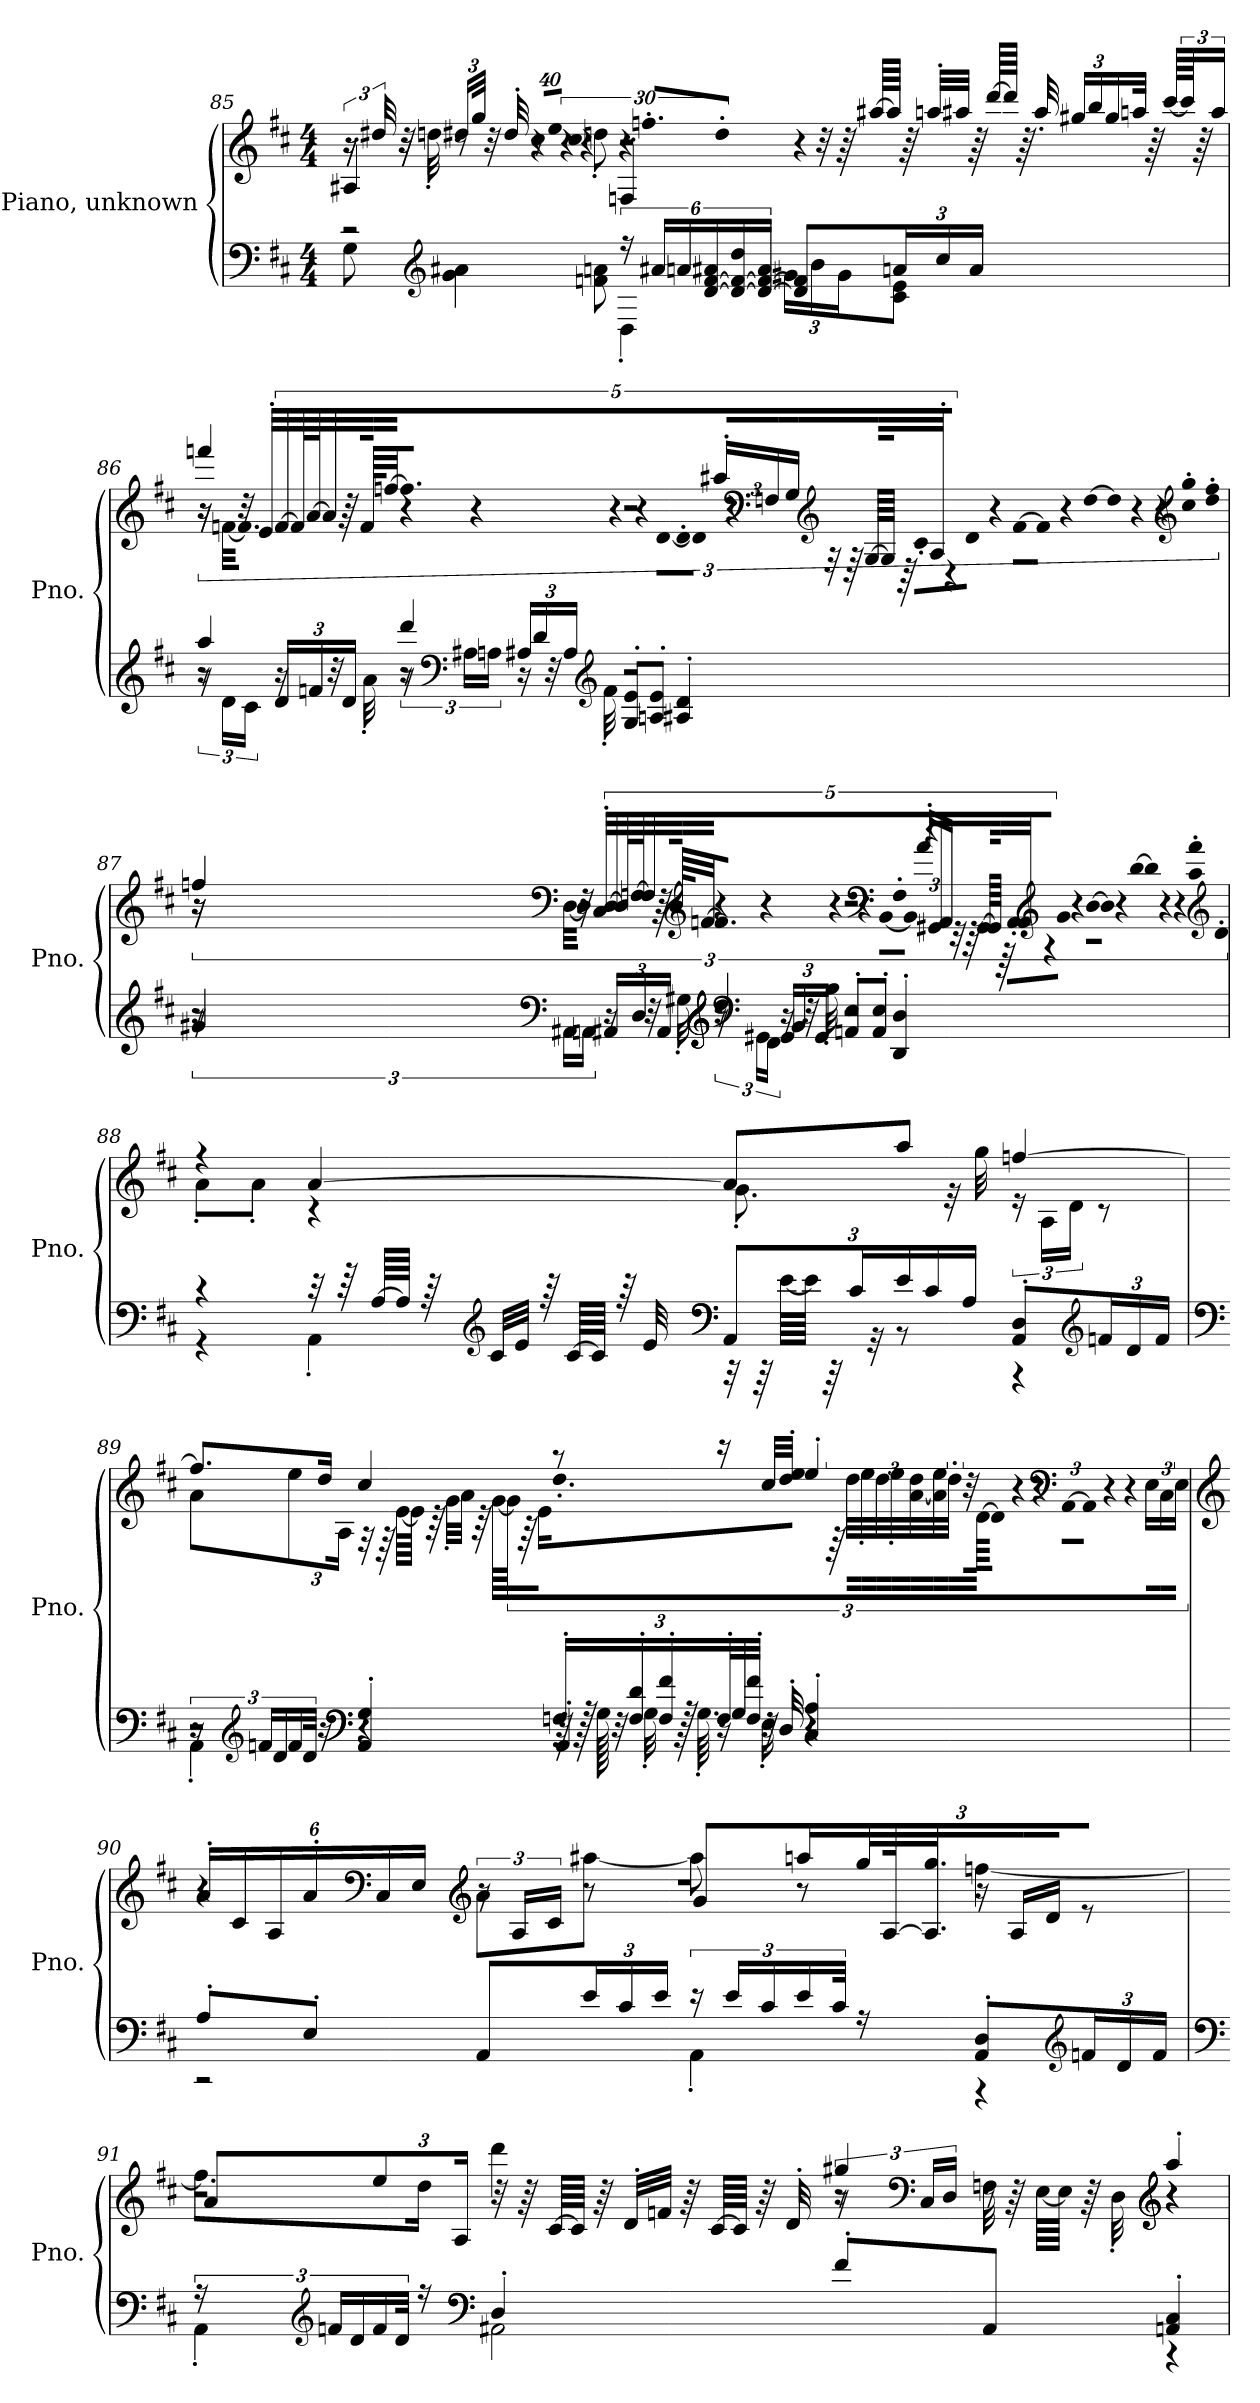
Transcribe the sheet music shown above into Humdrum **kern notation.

**kern	**kern
*part1	*part1
*staff2	*staff1
*I"Piano, unknown	*
*I'Pno.	*
!!LO:LB:g=z
*clefF4	*clefG2
*k[f#c#]	*k[f#c#]
*M4/4	*M4/4
=85	=85
*^	*^
*	*	*	*^
2r	8G\	24r	16r	4A#X'/
.	.	48dd#X/	.	.
.	.	16r	32r	.
.	.	.	32ddn'\	.
*clefG2	*	*	*	*
*	*	*Xbrackettup	*	*
.	4g\ 4a#X\	24dd#X/LL	8r	.
.	.	48gg/JJk	.	.
.	.	32r	.	.
.	.	32dd#'/	.	.
*	*	*brackettup	*	*
!	!	!LO:N:vis=32	!	!
.	.	640%23cc#/LLL	8r	4r
!	!	!LO:N:vis=32	!	!
.	.	640%23ee/JJJ	.	.
!	!	!LO:N:vis=64	!	!
.	.	960%17r	.	.
!	!	!LO:N:vis=64	!	!
.	.	960%17cc#/	.	.
!	!	!LO:N:vis=32	!	!
.	.	640%23r	.	.
.	8fn\ 8an\	.	8ddn'\	.
!	!	!LO:N:vis=64	!	!
.	.	960%17r	.	.
!	!	!LO:N:vis=32.	!	!
.	.	1920%103ffn'/LLL	.	.
!	!	!LO:N:vis=32	!	!
.	.	640%23dd'/JJJ	.	.
24r	4D'\	.	2r	4Fn'/
.	.	32r	.	.
.	.	64r	.	.
24a#X/LL	.	.	.	.
.	.	[64aa#X/LLLL	.	.
.	.	64aa#/JJJJ]	.	.
.	.	64r	.	.
24an/	.	.	.	.
.	.	32aan'/LLL	.	.
*Xbrackettup	*	*	*	*
[24d/ [24f/ 24a#X/	.	.	.	.
.	.	32aa#X/JJJ	.	.
.	.	64r	.	.
24d/_ 24f/_ 24dd/	.	.	.	.
.	.	[64ddd/LLLL	.	.
.	.	64ddd/JJJJ]	.	.
.	.	64r	.	.
24d/_ 24f/_ 24a#/JJ	.	.	.	.
.	.	32aa#'/	.	.
8d/] 8f/]L	24g#X\LL	.	.	4r
*	*	*Xbrackettup	*	*
.	.	24gg#X/LL	.	.
.	24b\	.	.	.
.	.	24bb/	.	.
.	24g#\J	.	.	.
.	.	24gg#/	.	.
24an/L	8c#\ 8e\J	.	.	.
.	.	32aan/JJk	.	.
.	.	64r	.	.
24cc#/	.	.	.	.
.	.	[64ccc#/LLLL	.	.
*	*	*brackettup	*	*
.	.	96ccc#/JJJJ]	.	.
.	.	96r	.	.
24a/JJ	.	.	.	.
.	.	24aa/	.	.
1920ryy	1920ryy	.	1920ryy	1920ryy
!!LO:LB:g=z	!!	!!
=86	=86	=86	=86	=86
*	*brackettup	*	*	*
*	*^	*	*	*
4aa/	24r	8r	4fffn/	24r	16r
.	24d\LL	.	.	[48fn\KKL	.
.	.	.	.	8.f\J]	32r
.	24c#\JJ	.	.	.	.
.	.	.	.	.	32e'/LLL
*	*	*Xbrackettup	*	*	*
.	16r	24d/LL	.	.	[40f/
.	.	.	.	.	80f/L]
.	.	.	.	.	[80a/J
.	.	24fn/	.	.	.
.	.	.	.	.	40a/JJJ]
.	32r	.	.	.	.
.	.	.	.	.	80r
.	.	24d/JJ	.	.	.
.	.	.	.	.	80f/KLLL
.	32a'\	.	.	.	.
.	.	.	.	.	[40ffn/JJ
*	*brackettup	*	*	*	*
4ddd/	24r	8r	4r	32r	8.ff/J]
.	.	.	.	64r	.
*clefF4	*	*	*	*	*
.	24A#X\LL	.	.	.	.
.	.	.	.	[64d\LLLL	.
.	.	.	.	64d\JJJJ]	.
.	.	.	.	64r	.
.	24An\JJ	.	.	.	.
.	.	.	.	32c#'\LLL	.
*	*	*Xbrackettup	*	*	*
.	16r	24A#X/LL	.	32d\JJJ	.
.	.	.	.	64r	.
.	.	24d/	.	.	.
.	.	.	.	[64f\LLLL	.
.	32r	.	.	64f\JJJJ]	32r
.	.	.	.	64r	.
.	.	24A#/JJ	.	.	.
*clefG2	*	*	*	*	*
.	32f'\	.	.	[32dd\	32d'/
*	*	*	*	*	*Xbrackettup
2r	2r	8G/' 8e/'L	2r	32dd\]	24aa#X'/LL
.	.	.	.	32r	.
*	*	*	*clefF4	*	*
.	.	.	.	.	24Fn/
.	.	.	.	16r	.
.	.	.	.	.	24G/JJ
*	*	*	*clefG2	*	*
.	.	8An/' 8e/'J	.	8cc#\' 8gg\'	32r
.	.	.	.	.	64r
.	.	.	.	.	[64G/LLLL
.	.	.	.	.	64G/JJJJ]
.	.	.	.	.	64r
.	.	.	.	.	32A'/
.	.	4A#X/' 4d/'	.	4dd\' 4ff\'	4r
!!LO:LB:g=z	!!	!!
=87	=87	=87	=87	=87	=87
*	*brackettup	*	*	*brackettup	*
4g#X/	24r	8r	4ffn/	24r	16r
*clefF4	*	*	*clefF4	*	*
.	24AA#X\LL	.	.	[48D\KKL	.
.	.	.	.	8.D\J]	32r
.	24AAn\JJ	.	.	.	.
.	.	.	.	.	32C#'/LLL
*	*	*Xbrackettup	*	*	*
.	16r	24AA#X/LL	.	.	[40D/
.	.	.	.	.	80D/L]
.	.	.	.	.	[80Fn/J
.	.	24D/	.	.	.
.	.	.	.	.	40F/JJJ]
.	32r	.	.	.	.
.	.	.	.	.	80r
.	.	24AA#/JJ	.	.	.
.	.	.	.	.	80D/KLLL
.	32G#X'\	.	.	.	.
*	*	*	*clefG2	*	*
.	.	.	.	.	[40fn/JJ
*clefG2	*	*	*	*	*
*	*brackettup	*	*	*	*
4dd/	24r	8r	4r	32r	8.f/J]
.	.	.	.	64r	.
*clefF4	*	*	*	*	*
.	24GG#X\LL	.	.	.	.
*	*	*	*clefF4	*	*
.	.	.	.	[64BB\LLLL	.
.	.	.	.	64BB\JJJJ]	.
.	.	.	.	64r	.
.	24FF#\JJ	.	.	.	.
.	.	.	.	32AA'\LLL	.
*	*	*Xbrackettup	*	*	*
.	16r	24GG#/LL	.	32BB\JJJ	.
.	.	.	.	64r	.
.	.	24BB/	.	.	.
.	.	.	.	[64D\LLLL	.
.	32r	.	.	64D\JJJJ]	32r
.	.	.	.	64r	.
.	.	24GG#/JJ	.	.	.
.	32B'\	.	.	[32d\	32F'/
*	*	*	*	*	*Xbrackettup
2r	2r	8AAn/' 8E/'L	2r	32d\]	24a'/LL
.	.	.	.	32r	.
.	.	.	.	.	24GG#X/
.	.	.	.	16r	.
.	.	.	.	.	24AA/JJ
.	.	8AA/' 8E/'J	.	8c#\' 8a\'	32r
.	.	.	.	.	64r
.	.	.	.	.	[64GG#/LLLL
.	.	.	.	.	64GG#/JJJJ]
.	.	.	.	.	64r
.	.	.	.	.	32AA/
*	*	*	*clefG2	*	*
.	.	4DD/' 4D/'	.	4d'\	4r
*	*v	*v	*	*	*
*	*	*	*v	*v
!!LO:LB:g=z
=88	=88	=88	=88
4r	4r	4r	8a'\L
.	.	.	8a'\J
32r	4AA'\	[4a/	4r
64r	.	.	.
[64A/LLLL	.	.	.
64A/JJJJ]	.	.	.
64r	.	.	.
*clefG2	*	*	*
32c#/LLL	.	.	.
32e/JJJ	.	.	.
64r	.	.	.
[64c#/LLLL	.	.	.
64c#/JJJJ]	.	.	.
64r	.	.	.
32e/	.	.	.
*clefF4	*	*	*
12AA/L	32r	8a/L]	8.g'\
.	64r	.	.
.	[64e\LLLL	.	.
.	64e\JJJJ]	.	.
.	64r	.	.
24c#/L	.	.	.
.	32r	.	.
24e/	8r	8aa/J	.
24c#/	.	.	.
.	.	.	32r
24A/JJ	.	.	.
.	.	.	32gg\
*	*	*	*brackettup
8AA/' 8D/'L	4r	[4ffn/	24r
.	.	.	24A\LL
.	.	.	24d\JJ
*clefG2	*	*	*
24fn/L	.	.	8r
24d/	.	.	.
24f/JJ	.	.	.
*v	*v	*	*
!!LO:LB:g=z	!!
=89	=89	=89
*clefF4	*	*
*brackettup	*	*
*^	*	*
*	*^	*	*
24r	4AA'\	2r	8.ff/L]	8a\L
*clefG2	*	*	*	*
24fn/LL	.	.	.	.
24d/	.	.	.	.
*Xbrackettup	*	*	*	*Xbrackettup
24f/	.	.	.	12ee\
48d/JJk	.	.	.	.
16r	.	.	16dd/Jk	.
.	.	.	.	24A\Jk
*clefF4	*	*	*	*
4AA/' 4G/'	4r	.	4cc#/	32r
.	.	.	.	64r
.	.	.	.	[64e\LLLL
.	.	.	.	64e\JJJJ]
.	.	.	.	64r
.	.	.	.	32g'\LLL
.	.	.	.	32a\JJJ
.	.	.	.	64r
.	.	.	.	[64g\LLLL
*	*	*	*	*brackettup
.	.	.	.	96g\JJJJ]
.	.	.	.	96r
.	.	.	.	24e\LL
24Fn'/LL	64r	4AA'/	8r	64.dd'\LL
.	128r	.	.	.
.	128G\	.	.	128ee\JJJJk
.	32r	.	.	96r
24F/' 24d/'	.	.	.	48dd\LLL
*	*	*	*	*Xbrackettup
.	32G'\	.	.	48ee'\
24F/' 24f/'	.	.	.	48dd\
.	128r	.	.	.
.	64.G'\	.	.	.
.	.	.	.	48ee'\
48F'/L	16r	.	16r	[48a\ 48dd\
48G/	.	.	.	48a\] 48ee\
48F/' 48f/'JJJ	.	.	.	48dd'\JJJ
*	*	*	*	*brackettup
32r	16E'\	.	32cc#/LLL	48r
.	.	.	.	[96d\KLLL
32D'/	.	.	32dd'/JJJ	32d\JJJ]
4C#/' 4A/'	4r	4r	4ee'/	32r
.	.	.	.	64r
*	*	*	*clefF4	*
.	.	.	.	[64AA\LLLL
.	.	.	.	64AA\JJJJ]
.	.	.	.	64r
.	.	.	.	32r
*	*	*	*	*Xbrackettup
.	.	.	.	24E\LL
.	.	.	.	24C#\
.	.	.	.	24E\JJ
*v	*v	*v	*	*
*	*v	*v
!!LO:PB:g=z
=90	=90
*	*clefG2
*^	*^
*	*	*	*^
8A'/L	2r	1r	4r	24a'/LL
.	.	.	.	24c#/
.	.	.	.	24A/
8E'/J	.	.	.	24a'/
*	*	*clefF4	*	*
.	.	.	.	24C#/
.	.	.	.	24E/JJ
*	*	*clefG2	*	*
*	*	*	*	*brackettup
8AA/L	.	.	8a\L	24r
.	.	.	.	24A/LL
.	.	.	.	24c#/JJ
24e/L	.	.	[8aa#X\J	8r
24c#/	.	.	.	.
24e/JJ	.	.	.	.
*brackettup	*	*	*	*
24r	4AA'\	.	8aa#\]	8g/L
24e/LL	.	.	.	.
24c#/	.	.	.	.
*Xbrackettup	*	*	*	*
24e/	.	.	8r	16aan/L
48c#/JJk	.	.	.	.
*	*	*	*	*Xbrackettup
16r	.	.	.	48gg/L
.	.	.	.	[96A/K
.	.	.	.	48.A/] 48.gg/JJJ
*	*	*	*	*brackettup
8AA/' 8D/'L	4r	.	[4ffn\	24r
.	.	.	.	24A/LL
.	.	.	.	24d/JJ
*clefG2	*	*	*	*
24fn/L	.	.	.	8r
24d/	.	.	.	.
24f/JJ	.	.	.	.
!!LO:LB:g=z	!!	!!
=91	=91	=91	=91	=91
*clefF4	*	*	*	*
*brackettup	*	*	*	*
24r	4AA'\	2r	8.ff\L]	8a/L
*clefG2	*	*	*	*
24fn/LL	.	.	.	.
24d/	.	.	.	.
*Xbrackettup	*	*	*	*Xbrackettup
24f/	.	.	.	12ee/
48d/JJk	.	.	.	.
16r	.	.	16dd\Jk	.
.	.	.	.	24A/Jk
*clefF4	*	*	*	*
4D'/	2AA#X\	.	4ddd\	32r
.	.	.	.	64r
.	.	.	.	[64c#/LLLL
.	.	.	.	64c#/JJJJ]
.	.	.	.	64r
.	.	.	.	32d'/LLL
.	.	.	.	32fn/JJJ
.	.	.	.	64r
.	.	.	.	[64c#/LLLL
.	.	.	.	64c#/JJJJ]
.	.	.	.	64r
.	.	.	.	32d'/
*	*	*	*	*brackettup
8f'/L	.	4gg#X/	8r	24r
*	*	*clefF4	*	*
.	.	.	.	24C#/LL
.	.	.	.	24D/JJ
8AA#/J	.	.	32Fn\	8r
.	.	.	64r	.
.	.	.	[64E\LLLL	.
.	.	.	64E\JJJJ]	.
.	.	.	64r	.
.	.	.	32D'\	.
*	*	*clefG2	*	*
4AAn/' 4C#/'	4r	4r	4r	4aa'/
*v	*v	*	*	*
*	*v	*v	*v
=	=
*-	*-
